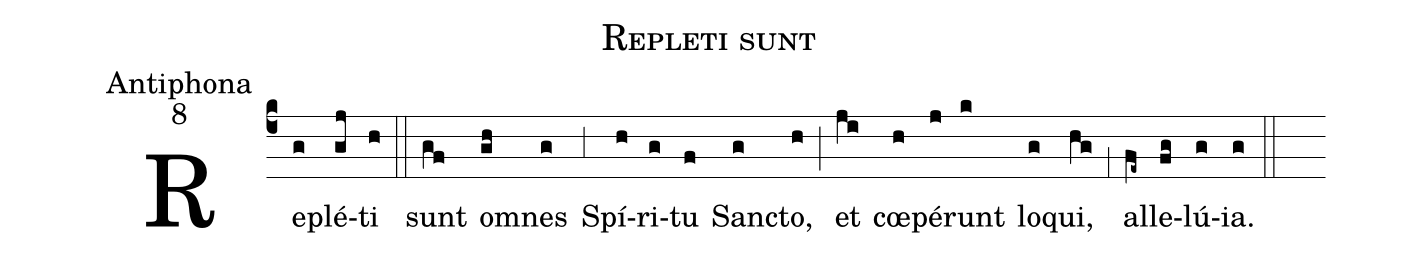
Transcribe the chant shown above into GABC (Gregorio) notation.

name:Repleti sunt;
office-part:Antiphona;
mode:8;
%%
(c4) Re(g)plé(gj)ti(h) (::)
sunt(gf) o(gh)mnes(g) (,3) Spí(h)ri(g)tu(f) San(g)cto,(h) (;) et(ji) cœ(h)pé(j)runt(k) lo(g)qui,(hg) (,1) al(fe~)le(fg)lú(g)ia.(g) (::)
